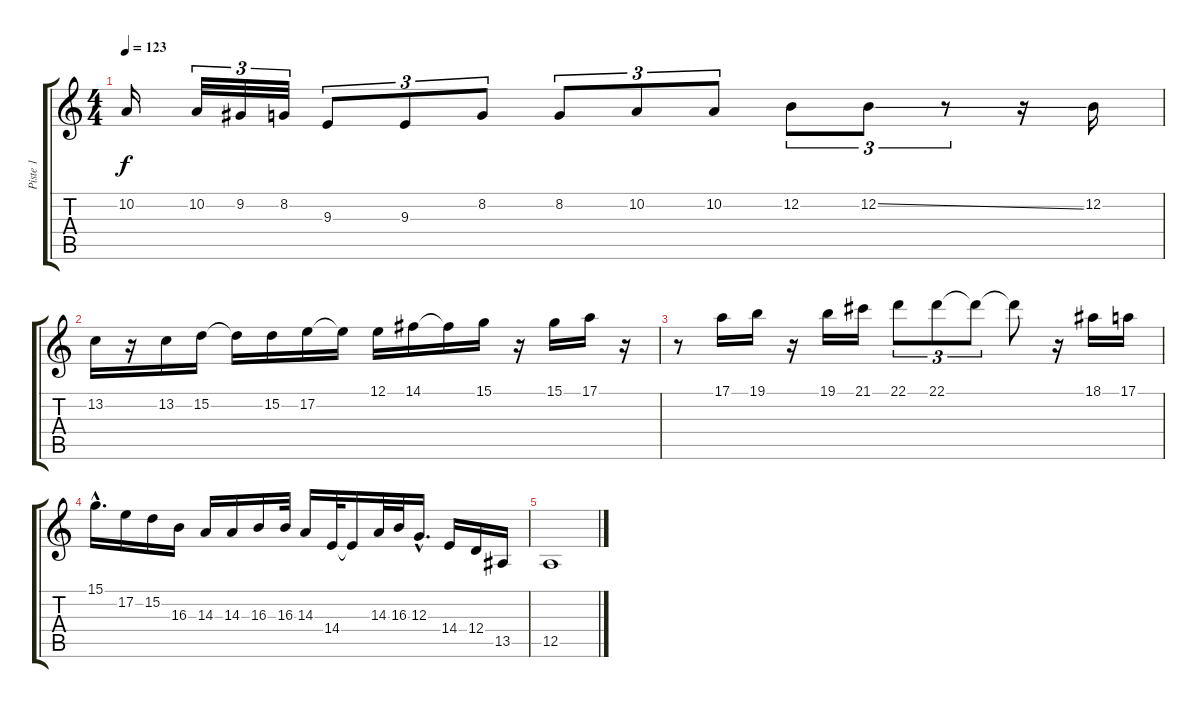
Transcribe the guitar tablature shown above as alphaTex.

\track ("Piste 1" "Piste 1") {instrument altosax}
\staff {score tabs}
\tuning (E4 B3 G3 D3 A2 E2) {hide}
\ts (4 4)
\tempo 123
\clef g2
\ks c
10.2.16{dy f} 10.2.32{tu (3 2)} 9.2.32{tu (3 2)} 8.2.32{tu (3 2)} 9.3.8{tu (3 2)} 9.3.8{tu (3 2)} 8.2.8{tu (3 2)} 8.2.8{tu (3 2)} 10.2.8{tu (3 2)} 10.2.8{tu (3 2)} 12.2.8{tu (3 2)} 12.2{ss}.8{tu (3 2)} r.8{tu (3 2)} r.16 12.2.16 |
13.2.16 r.16 13.2.16 15.2.16 15.2{t}.16 15.2.16 17.2.16 17.2{t}.16 12.1.16 14.1.16 14.1{t}.16 15.1.16 r.16 15.1.16 17.1.16 r.16 |
r.8 17.1.16 19.1.16 r.16 19.1.16 21.1.16 22.1.8{tu (3 2)} 22.1.8{tu (3 2)} 22.1{t}.8{tu (3 2)} 22.1{t}.8 r.16 18.1.16 17.1.16 |
15.1{hac}.16{d} 17.2.16 15.2.16 16.3.16 14.3.16 14.3.16 16.3.16 16.3.32 14.3.16 14.4.32 14.4{t}.16 14.3.32 16.3.32 12.3{hac}.16{d} 14.4.16 12.4.16 13.5.16 |
12.5.1
